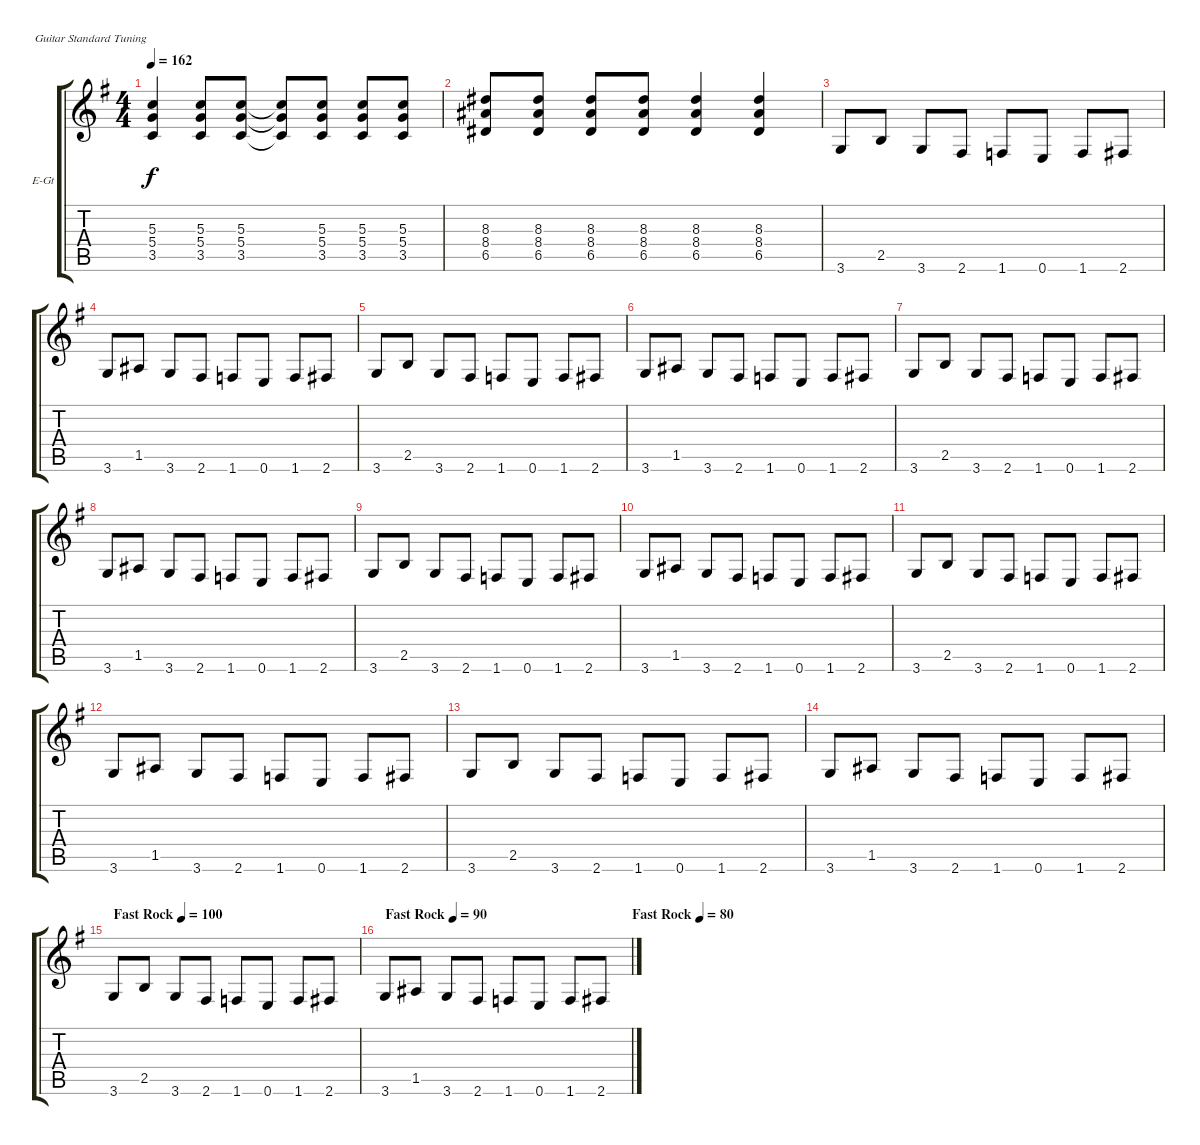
\defaultSystemsLayout 4
\bracketExtendMode groupsimilarinstruments
\firstSystemTrackNameOrientation horizontal
\otherSystemsTrackNameOrientation horizontal
\track ("Electric Guitar" "E-Gt") {instrument distortionguitar}
\staff {score tabs}
\tuning (E4 B3 G3 D3 A2 E2)
\ts (4 4)
\tempo 162
\clef g2
\ks g
(3.5 5.4 5.3).4{dy f} (3.5 5.4 5.3).8 (3.5 5.4 5.3).8 (3.5{t} 5.4{t} 5.3{t}).8 (3.5 5.4 5.3).8 (3.5 5.4 5.3).8 (3.5 5.4 5.3).8 |
(6.5 8.4 8.3).8 (6.5 8.4 8.3).8 (6.5 8.4 8.3).8 (6.5 8.4 8.3).8 (6.5 8.4 8.3).4 (6.5 8.4 8.3).4 |
3.6.8 2.5.8 3.6.8 2.6.8 1.6.8 0.6.8 1.6.8 2.6.8 |
3.6.8 1.5.8 3.6.8 2.6.8 1.6.8 0.6.8 1.6.8 2.6.8 |
3.6.8 2.5.8 3.6.8 2.6.8 1.6.8 0.6.8 1.6.8 2.6.8 |
3.6.8 1.5.8 3.6.8 2.6.8 1.6.8 0.6.8 1.6.8 2.6.8 |
3.6.8 2.5.8 3.6.8 2.6.8 1.6.8 0.6.8 1.6.8 2.6.8 |
3.6.8 1.5.8 3.6.8 2.6.8 1.6.8 0.6.8 1.6.8 2.6.8 |
3.6.8 2.5.8 3.6.8 2.6.8 1.6.8 0.6.8 1.6.8 2.6.8 |
3.6.8 1.5.8 3.6.8 2.6.8 1.6.8 0.6.8 1.6.8 2.6.8 |
3.6.8 2.5.8 3.6.8 2.6.8 1.6.8 0.6.8 1.6.8 2.6.8 |
3.6.8 1.5.8 3.6.8 2.6.8 1.6.8 0.6.8 1.6.8 2.6.8 |
3.6.8 2.5.8 3.6.8 2.6.8 1.6.8 0.6.8 1.6.8 2.6.8 |
3.6.8 1.5.8 3.6.8 2.6.8 1.6.8 0.6.8 1.6.8 2.6.8 |
\tempo (100 "Fast Rock")
3.6.8 2.5.8 3.6.8 2.6.8 1.6.8 0.6.8 1.6.8 2.6.8 |
\tempo (90 "Fast Rock")
\tempo (80 "Fast Rock" 1)
3.6.8 1.5.8 3.6.8 2.6.8 1.6.8 0.6.8 1.6.8 2.6.8
